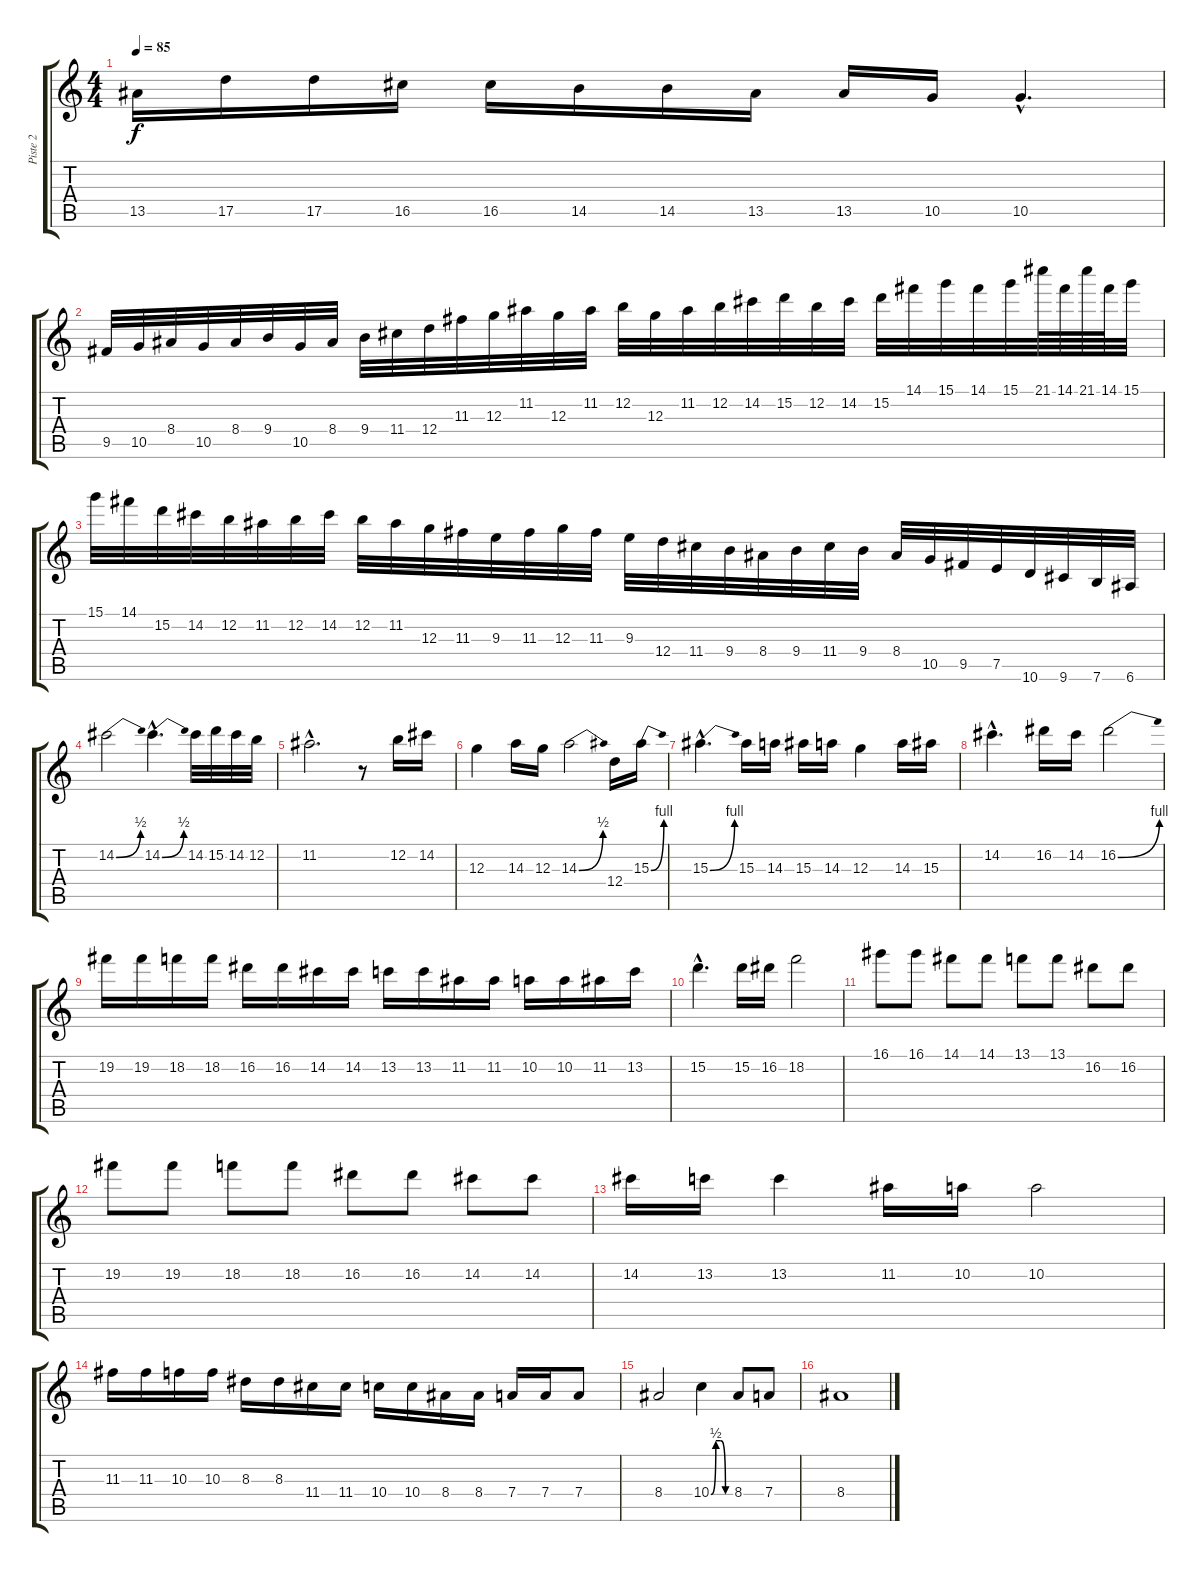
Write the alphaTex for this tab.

\track ("Piste 2" "Piste 2") {instrument distortionguitar}
\staff {score tabs}
\tuning (E4 B3 G3 D3 A2 E2) {hide}
\ts (4 4)
\tempo 85
\clef g2
\ks c
13.5.16{dy f} 17.5.16 17.5.16 16.5.16 16.5.16 14.5.16 14.5.16 13.5.16 13.5.16 10.5.16 10.5{hac}.4{d} |
9.5.32 10.5.32 8.4.32 10.5.32 8.4.32 9.4.32 10.5.32 8.4.32 9.4.32 11.4.32 12.4.32 11.3.32 12.3.32 11.2.32 12.3.32 11.2.32 12.2.32 12.3.32 11.2.32 12.2.32 14.2.32 15.2.32 12.2.32 14.2.32 15.2.32 14.1.32 15.1.32 14.1.32 15.1.32 21.1.64 14.1.64 21.1.64 14.1.64 15.1.32 |
15.1.32 14.1.32 15.2.32 14.2.32 12.2.32 11.2.32 12.2.32 14.2.32 12.2.32 11.2.32 12.3.32 11.3.32 9.3.32 11.3.32 12.3.32 11.3.32 9.3.32 12.4.32 11.4.32 9.4.32 8.4.32 9.4.32 11.4.32 9.4.32 8.4.32 10.5.32 9.5.32 7.5.32 10.6.32 9.6.32 7.6.32 6.6.32 |
14.2{be (bend 0 0 60 2)}.2 14.2{be (bend 0 0 60 2) hac}.4{d} 14.2.32 15.2.32 14.2.32 12.2.32 |
11.2{hac}.2{d} r.8 12.2.16 14.2.16 |
12.3.4 14.3.16 12.3.16 14.3{be (bend 0 0 60 2)}.2 12.4.16 15.3{be (bend 0 0 60 4)}.16 |
15.3{be (bend 0 0 60 4) hac}.4{d} 15.3.16 14.3.16 15.3.16 14.3.16 12.3.4 14.3.16 15.3.16 |
14.2{hac}.4{d} 16.2.16 14.2.16 16.2{be (bend 0 0 60 4)}.2 |
19.2.16 19.2.16 18.2.16 18.2.16 16.2.16 16.2.16 14.2.16 14.2.16 13.2.16 13.2.16 11.2.16 11.2.16 10.2.16 10.2.16 11.2.16 13.2.16 |
15.2{hac}.4{d} 15.2.16 16.2.16 18.2.2 |
16.1.8 16.1.8 14.1.8 14.1.8 13.1.8 13.1.8 16.2.8 16.2.8 |
19.2.8 19.2.8 18.2.8 18.2.8 16.2.8 16.2.8 14.2.8 14.2.8 |
14.2.16 13.2.16 13.2.4 11.2.16 10.2.16 10.2.2 |
11.3.16 11.3.16 10.3.16 10.3.16 8.3.16 8.3.16 11.4.16 11.4.16 10.4.16 10.4.16 8.4.16 8.4.16 7.4.16 7.4.16 7.4.8 |
8.4.2 10.4{be (custom 0 0 15 2 30 2 45 0 60 0)}.4 8.4.8 7.4.8 |
8.4.1
